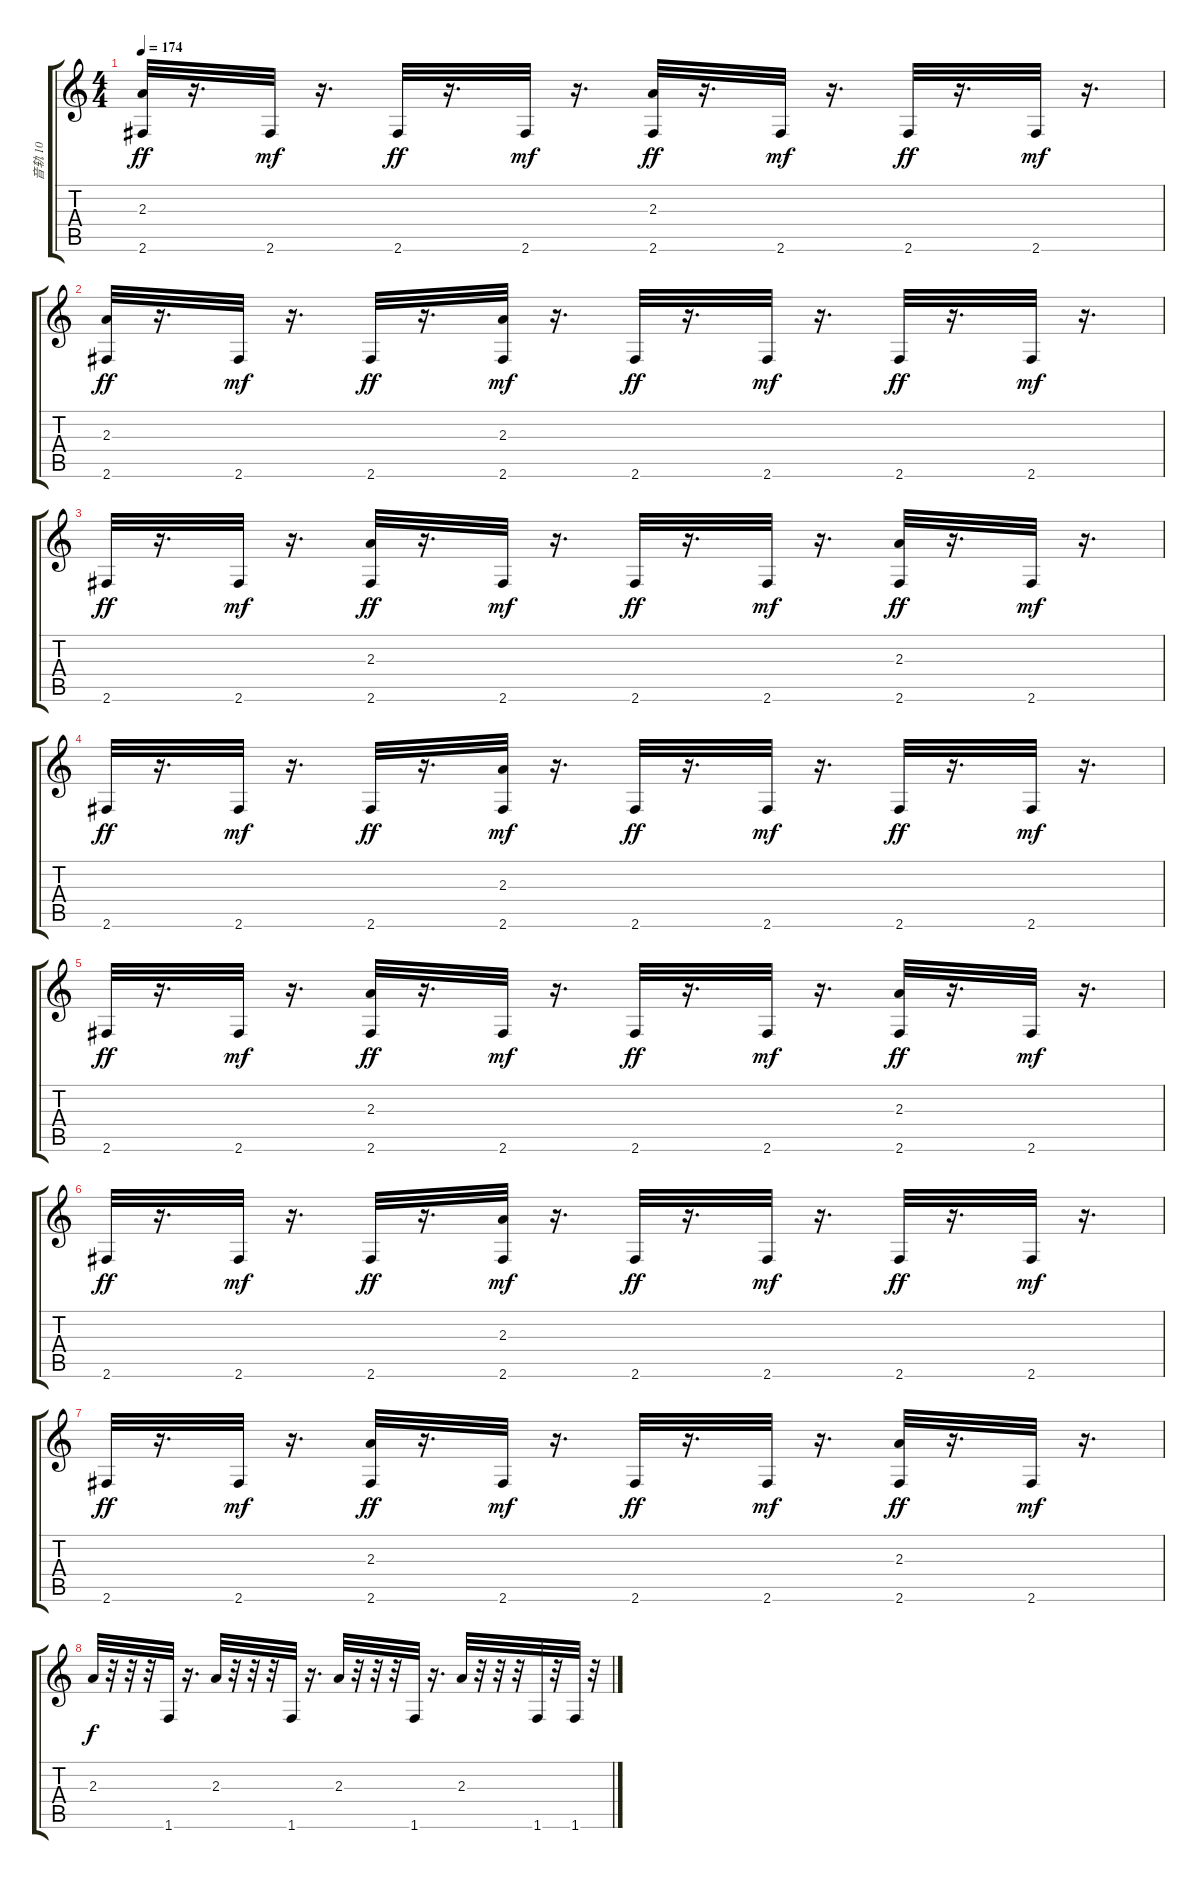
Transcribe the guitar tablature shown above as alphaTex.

\track ("音轨 10" "音轨 10") {instrument acousticguitarsteel}
\staff {score tabs}
\tuning (E4 B3 G3 D3 A2 E2) {hide}
\ts (4 4)
\tempo 174
\clef g2
\ks c
(2.3 2.6).32{dy ff} r.16{d} 2.6.32{dy mf} r.16{d} 2.6.32{dy ff} r.16{d} 2.6.32{dy mf} r.16{d} (2.3 2.6).32{dy ff} r.16{d} 2.6.32{dy mf} r.16{d} 2.6.32{dy ff} r.16{d} 2.6.32{dy mf} r.16{d} |
(2.3 2.6).32{dy ff} r.16{d} 2.6.32{dy mf} r.16{d} 2.6.32{dy ff} r.16{d} (2.3 2.6).32{dy mf} r.16{d} 2.6.32{dy ff} r.16{d} 2.6.32{dy mf} r.16{d} 2.6.32{dy ff} r.16{d} 2.6.32{dy mf} r.16{d} |
2.6.32{dy ff} r.16{d} 2.6.32{dy mf} r.16{d} (2.3 2.6).32{dy ff} r.16{d} 2.6.32{dy mf} r.16{d} 2.6.32{dy ff} r.16{d} 2.6.32{dy mf} r.16{d} (2.3 2.6).32{dy ff} r.16{d} 2.6.32{dy mf} r.16{d} |
2.6.32{dy ff} r.16{d} 2.6.32{dy mf} r.16{d} 2.6.32{dy ff} r.16{d} (2.3 2.6).32{dy mf} r.16{d} 2.6.32{dy ff} r.16{d} 2.6.32{dy mf} r.16{d} 2.6.32{dy ff} r.16{d} 2.6.32{dy mf} r.16{d} |
2.6.32{dy ff} r.16{d} 2.6.32{dy mf} r.16{d} (2.3 2.6).32{dy ff} r.16{d} 2.6.32{dy mf} r.16{d} 2.6.32{dy ff} r.16{d} 2.6.32{dy mf} r.16{d} (2.3 2.6).32{dy ff} r.16{d} 2.6.32{dy mf} r.16{d} |
2.6.32{dy ff} r.16{d} 2.6.32{dy mf} r.16{d} 2.6.32{dy ff} r.16{d} (2.3 2.6).32{dy mf} r.16{d} 2.6.32{dy ff} r.16{d} 2.6.32{dy mf} r.16{d} 2.6.32{dy ff} r.16{d} 2.6.32{dy mf} r.16{d} |
2.6.32{dy ff} r.16{d} 2.6.32{dy mf} r.16{d} (2.3 2.6).32{dy ff} r.16{d} 2.6.32{dy mf} r.16{d} 2.6.32{dy ff} r.16{d} 2.6.32{dy mf} r.16{d} (2.3 2.6).32{dy ff} r.16{d} 2.6.32{dy mf} r.16{d} |
2.3.32{dy f} r.32 r.32 r.32 1.6.32 r.16{d} 2.3.32 r.32 r.32 r.32 1.6.32 r.16{d} 2.3.32 r.32 r.32 r.32 1.6.32 r.16{d} 2.3.32 r.32 r.32 r.32 1.6.32 r.32 1.6.32 r.32
